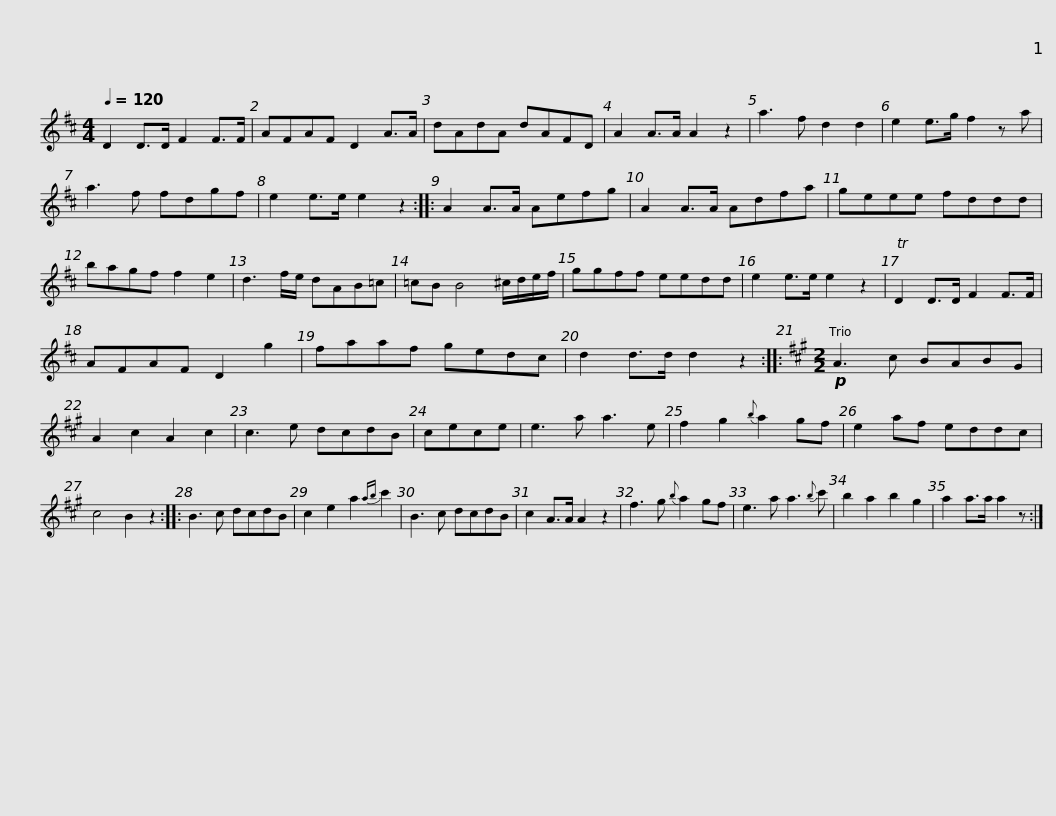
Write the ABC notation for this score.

X:1
L:1/8
Q:1/4=120
M:4/4
I:linebreak $
K:D
V:1 treble
V:1
 D2 D>D F2 F>F | AFAF D2 A>A | dAdA dAFD | A2 A>A A2 z2 | a3 f d2 d2 | %5
 e2 e>g f2 z a |$ a3 f fdgf | e2 e>e e2 z2 :: A2 A>A Aefg | A2 A>A Adfa | %10
 geee fddd | bagf f2 e2 |$ d3 f/e/ dAB=c | =cB B4 ^c/d/e/f/ | ggff eedd | %15
 e2 e>e e2 z2 | TD2 D>D F2 F>F | AFAF D2 g2 |$ faaf gedc | d2 d>d d2 z2 :: %20
[K:A][M:2/2]!p! A3 c BABG | A2 c2 A2 c2 | c3 e dcdB | cece |$ e3 a a3 e | %25
 f2 g2{b} a2 gf | e2 af eddc | c4 B2 z2 :: B3 c dcdB | c2 e2 a2{ab} c'2 | %30
 B3 c dcdB |$ c2 A>A A2 z2 | f3 g{b} a2 gf | e3 a a3{b} c' | b2 a2 b2 g2 | %35
 a2 a>a a2 z :| %36
